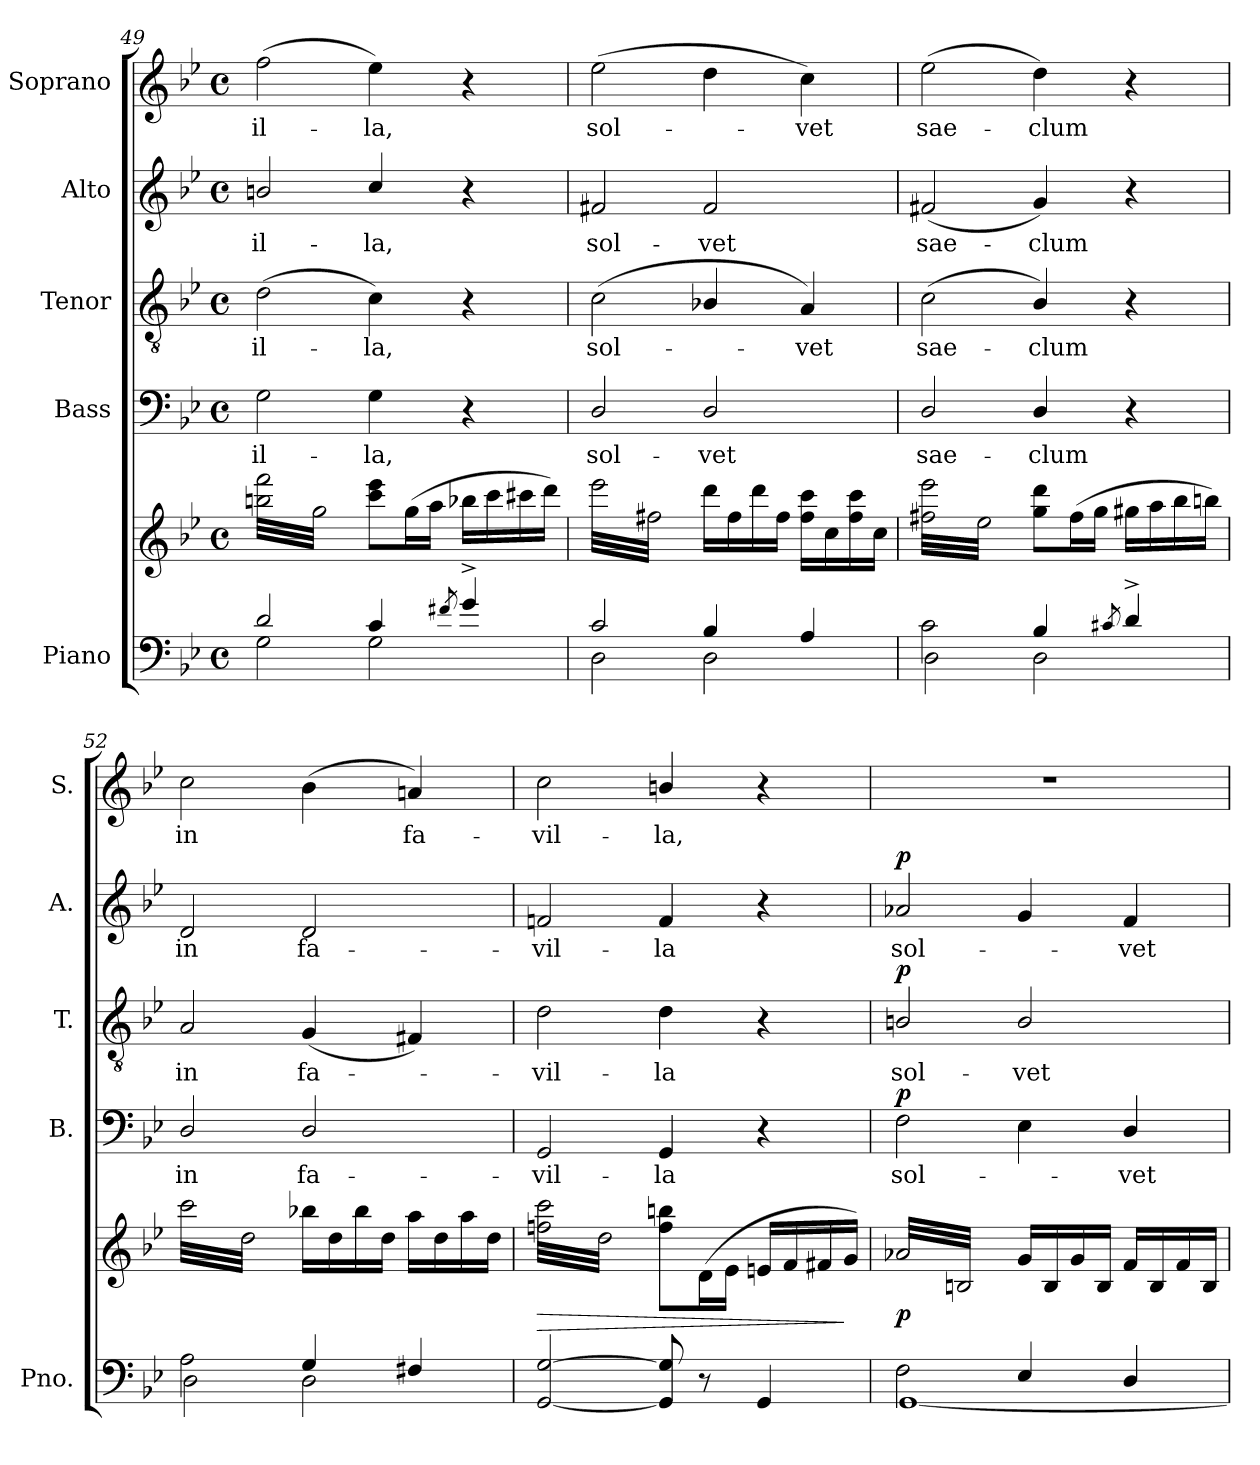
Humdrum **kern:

**kern	**kern	**dynam	**kern	**text	**dynam	**kern	**text	**dynam	**kern	**text	**dynam	**kern	**text
*part5	*part5	*part5	*part4	*part4	*part4	*part3	*part3	*part3	*part2	*part2	*part2	*part1	*part1
*staff6	*staff5	*staff5/6	*staff4	*staff4	*staff4	*staff3	*staff3	*staff3	*staff2	*staff2	*staff2	*staff1	*staff1
*I"Piano	*	*	*I"Bass	*	*	*I"Tenor	*	*	*I"Alto	*	*	*I"Soprano	*
*I'Pno.	*	*	*I'B.	*	*	*I'T.	*	*	*I'A.	*	*	*I'S.	*
*clefF4	*clefG2	*	*clefF4	*	*	*clefGv2	*	*	*clefG2	*	*	*clefG2	*
*	*	*	*	*	*	*ITrd7c12	*	*	*	*	*	*	*
*k[b-e-]	*k[b-e-]	*	*k[b-e-]	*	*	*k[b-e-]	*	*	*k[b-e-]	*	*	*k[b-e-]	*
*B-:	*B-:	*	*B-:	*	*	*B-:	*	*	*B-:	*	*	*B-:	*
*M4/4	*M4/4	*	*M4/4	*	*	*M4/4	*	*	*M4/4	*	*	*M4/4	*
*met(c)	*met(c)	*	*met(c)	*	*	*met(c)	*	*	*met(c)	*	*	*met(c)	*
=49	=49	=49	=49	=49	=49	=49	=49	=49	=49	=49	=49	=49	=49
*^	*	*	*	*	*	*	*	*	*	*	*	*	*
!	!	!	!	!	!LO:LY:b:color=#000000	!	!	!	!	!	!	!	!	!
!	!	!	!	!	!	!	!	!LO:LY:b:color=#000000	!	!	!	!	!	!
!	!	!	!	!	!	!	!	!	!	!	!LO:LY:b:color=#000000	!	!	!
!	!	!	!	!	!	!	!	!	!	!	!	!	!	!LO:LY:b:color=#000000
*	*	*tremolo	*	*	*	*	*	*	*	*	*	*	*	*
2di/	2Gi\	32bbni\ 32fffiLLL	.	2Gi\	il-	.	(2Di\	il-	.	2bni/	il-	.	(2ffi\	il-
.	.	32ggi\	.	.	.	.	.	.	.	.	.	.	.	.
.	.	32bbni\ 32fffi	.	.	.	.	.	.	.	.	.	.	.	.
.	.	32ggi\	.	.	.	.	.	.	.	.	.	.	.	.
.	.	32bbni\ 32fffi	.	.	.	.	.	.	.	.	.	.	.	.
.	.	32ggi\	.	.	.	.	.	.	.	.	.	.	.	.
.	.	32bbni\ 32fffi	.	.	.	.	.	.	.	.	.	.	.	.
.	.	32ggi\	.	.	.	.	.	.	.	.	.	.	.	.
.	.	32bbni\ 32fffi	.	.	.	.	.	.	.	.	.	.	.	.
.	.	32ggi\	.	.	.	.	.	.	.	.	.	.	.	.
.	.	32bbni\ 32fffi	.	.	.	.	.	.	.	.	.	.	.	.
.	.	32ggi\	.	.	.	.	.	.	.	.	.	.	.	.
.	.	32bbni\ 32fffi	.	.	.	.	.	.	.	.	.	.	.	.
.	.	32ggi\	.	.	.	.	.	.	.	.	.	.	.	.
.	.	32bbni\ 32fffi	.	.	.	.	.	.	.	.	.	.	.	.
.	.	32ggi\JJJ	.	.	.	.	.	.	.	.	.	.	.	.
*	*	*Xtremolo	*	*	*	*	*	*	*	*	*	*	*	*
!	!	!	!	!	!LO:LY:b:color=#000000	!	!	!	!	!	!	!	!	!
!	!	!	!	!	!	!	!	!LO:LY:b:color=#000000	!	!	!	!	!	!
!	!	!	!	!	!	!	!	!	!	!	!LO:LY:b:color=#000000	!	!	!
!	!	!	!	!	!	!	!	!	!	!	!	!	!	!LO:LY:b:color=#000000
4ci/	2Gi\	8ccci\ 8eee-iL	.	4Gi\	-la,	.	4Ci\)	-la,	.	4cci/	-la,	.	4ee-i\)	-la,
.	.	.	.	.	.	.	.	.	.	.	.	.	.	.
.	.	.	.	.	.	.	.	.	.	.	.	.	.	.
.	.	.	.	.	.	.	.	.	.	.	.	.	.	.
.	.	(16ggi\L	.	.	.	.	.	.	.	.	.	.	.	.
.	.	.	.	.	.	.	.	.	.	.	.	.	.	.
.	.	16aai\JJ	.	.	.	.	.	.	.	.	.	.	.	.
.	.	.	.	.	.	.	.	.	.	.	.	.	.	.
8qf#Xi/	.	.	.	.	.	.	.	.	.	.	.	.	.	.
4g^i/	.	16bb-Xi\LL	.	4r	.	.	4r	.	.	4r	.	.	4r	.
.	.	16ccci\	.	.	.	.	.	.	.	.	.	.	.	.
.	.	16ccc#Xi\	.	.	.	.	.	.	.	.	.	.	.	.
.	.	16dddi\JJ)	.	.	.	.	.	.	.	.	.	.	.	.
!!LO:LB:g=z
=50	=50	=50	=50	=50	=50	=50	=50	=50	=50	=50	=50	=50	=50	=50
!	!	!	!	!	!LO:LY:b:color=#000000	!	!	!	!	!	!	!	!	!
!	!	!	!	!	!	!	!	!LO:LY:b:color=#000000	!	!	!	!	!	!
!	!	!	!	!	!	!	!	!	!	!	!LO:LY:b:color=#000000	!	!	!
!	!	!	!	!	!	!	!	!	!	!	!	!	!	!LO:LY:b:color=#000000
*	*	*tremolo	*	*	*	*	*	*	*	*	*	*	*	*
2ci/	2Di\	32eee-i\LLL	.	2Di/	sol-	.	(2Ci\	sol-	.	2f#Xi/	sol-	.	(2ee-i\	sol-
.	.	32ff#Xi\	.	.	.	.	.	.	.	.	.	.	.	.
.	.	32eee-i\	.	.	.	.	.	.	.	.	.	.	.	.
.	.	32ff#Xi\	.	.	.	.	.	.	.	.	.	.	.	.
.	.	32eee-i\	.	.	.	.	.	.	.	.	.	.	.	.
.	.	32ff#Xi\	.	.	.	.	.	.	.	.	.	.	.	.
.	.	32eee-i\	.	.	.	.	.	.	.	.	.	.	.	.
.	.	32ff#Xi\	.	.	.	.	.	.	.	.	.	.	.	.
.	.	32eee-i\	.	.	.	.	.	.	.	.	.	.	.	.
.	.	32ff#Xi\	.	.	.	.	.	.	.	.	.	.	.	.
.	.	32eee-i\	.	.	.	.	.	.	.	.	.	.	.	.
.	.	32ff#Xi\	.	.	.	.	.	.	.	.	.	.	.	.
.	.	32eee-i\	.	.	.	.	.	.	.	.	.	.	.	.
.	.	32ff#Xi\	.	.	.	.	.	.	.	.	.	.	.	.
.	.	32eee-i\	.	.	.	.	.	.	.	.	.	.	.	.
.	.	32ff#Xi\JJJ	.	.	.	.	.	.	.	.	.	.	.	.
*	*	*Xtremolo	*	*	*	*	*	*	*	*	*	*	*	*
!	!	!	!	!	!LO:LY:b:color=#000000	!	!	!	!	!	!	!	!	!
!	!	!	!	!	!	!	!	!	!	!	!LO:LY:b:color=#000000	!	!	!
4B-i/	2Di\	16dddi\LL	.	2Di/	-vet	.	4BB-Xi/	.	.	2f#i/	-vet	.	4ddi\	.
.	.	.	.	.	.	.	.	.	.	.	.	.	.	.
.	.	16ff#i\	.	.	.	.	.	.	.	.	.	.	.	.
.	.	.	.	.	.	.	.	.	.	.	.	.	.	.
.	.	16dddi\	.	.	.	.	.	.	.	.	.	.	.	.
.	.	.	.	.	.	.	.	.	.	.	.	.	.	.
.	.	16ff#i\JJ	.	.	.	.	.	.	.	.	.	.	.	.
.	.	.	.	.	.	.	.	.	.	.	.	.	.	.
!	!	!	!	!	!	!	!	!LO:LY:b:color=#000000	!	!	!	!	!	!
!	!	!	!	!	!	!	!	!	!	!	!	!	!	!LO:LY:b:color=#000000
4Ai/	.	16ff#i\ 16ccciLL	.	.	.	.	4AAi/)	-vet	.	.	.	.	4cci\)	-vet
.	.	16cci\	.	.	.	.	.	.	.	.	.	.	.	.
.	.	16ff#i\ 16ccci	.	.	.	.	.	.	.	.	.	.	.	.
.	.	16cci\JJ	.	.	.	.	.	.	.	.	.	.	.	.
=51	=51	=51	=51	=51	=51	=51	=51	=51	=51	=51	=51	=51	=51	=51
!	!	!	!	!	!LO:LY:b:color=#000000	!	!	!	!	!	!	!	!	!
!	!	!	!	!	!	!	!	!LO:LY:b:color=#000000	!	!	!	!	!	!
!	!	!	!	!	!	!	!	!	!	!	!LO:LY:b:color=#000000	!	!	!
!	!	!	!	!	!	!	!	!	!	!	!	!	!	!LO:LY:b:color=#000000
*	*	*tremolo	*	*	*	*	*	*	*	*	*	*	*	*
2ci\	2Di\	32ff#Xi\ 32eee-iLLL	.	2Di/	sae-	.	(2Ci\	sae-	.	(2f#Xi/	sae-	.	(2ee-i\	sae-
.	.	32ee-i\	.	.	.	.	.	.	.	.	.	.	.	.
.	.	32ff#Xi\ 32eee-i	.	.	.	.	.	.	.	.	.	.	.	.
.	.	32ee-i\	.	.	.	.	.	.	.	.	.	.	.	.
.	.	32ff#Xi\ 32eee-i	.	.	.	.	.	.	.	.	.	.	.	.
.	.	32ee-i\	.	.	.	.	.	.	.	.	.	.	.	.
.	.	32ff#Xi\ 32eee-i	.	.	.	.	.	.	.	.	.	.	.	.
.	.	32ee-i\	.	.	.	.	.	.	.	.	.	.	.	.
.	.	32ff#Xi\ 32eee-i	.	.	.	.	.	.	.	.	.	.	.	.
.	.	32ee-i\	.	.	.	.	.	.	.	.	.	.	.	.
.	.	32ff#Xi\ 32eee-i	.	.	.	.	.	.	.	.	.	.	.	.
.	.	32ee-i\	.	.	.	.	.	.	.	.	.	.	.	.
.	.	32ff#Xi\ 32eee-i	.	.	.	.	.	.	.	.	.	.	.	.
.	.	32ee-i\	.	.	.	.	.	.	.	.	.	.	.	.
.	.	32ff#Xi\ 32eee-i	.	.	.	.	.	.	.	.	.	.	.	.
.	.	32ee-i\JJJ	.	.	.	.	.	.	.	.	.	.	.	.
*	*	*Xtremolo	*	*	*	*	*	*	*	*	*	*	*	*
!	!	!	!	!	!LO:LY:b:color=#000000	!	!	!	!	!	!	!	!	!
!	!	!	!	!	!	!	!	!LO:LY:b:color=#000000	!	!	!	!	!	!
!	!	!	!	!	!	!	!	!	!	!	!LO:LY:b:color=#000000	!	!	!
!	!	!	!	!	!	!	!	!	!	!	!	!	!	!LO:LY:b:color=#000000
4B-i/	2Di\	8ggi\ 8dddiL	.	4Di/	-clum	.	4BB-i/)	-clum	.	4gi/)	-clum	.	4ddi\)	-clum
.	.	.	.	.	.	.	.	.	.	.	.	.	.	.
.	.	.	.	.	.	.	.	.	.	.	.	.	.	.
.	.	.	.	.	.	.	.	.	.	.	.	.	.	.
.	.	(16ff#i\L	.	.	.	.	.	.	.	.	.	.	.	.
.	.	.	.	.	.	.	.	.	.	.	.	.	.	.
.	.	16ggi\JJ	.	.	.	.	.	.	.	.	.	.	.	.
.	.	.	.	.	.	.	.	.	.	.	.	.	.	.
8qc#Xi/	.	.	.	.	.	.	.	.	.	.	.	.	.	.
4d^i/	.	16gg#Xi\LL	.	4r	.	.	4r	.	.	4r	.	.	4r	.
.	.	16aai\	.	.	.	.	.	.	.	.	.	.	.	.
.	.	16bb-i\	.	.	.	.	.	.	.	.	.	.	.	.
.	.	16bbni\JJ)	.	.	.	.	.	.	.	.	.	.	.	.
=52	=52	=52	=52	=52	=52	=52	=52	=52	=52	=52	=52	=52	=52	=52
!	!	!	!	!	!LO:LY:b:color=#000000	!	!	!	!	!	!	!	!	!
!	!	!	!	!	!	!	!	!LO:LY:b:color=#000000	!	!	!	!	!	!
!	!	!	!	!	!	!	!	!	!	!	!LO:LY:b:color=#000000	!	!	!
!	!	!	!	!	!	!	!	!	!	!	!	!	!	!LO:LY:b:color=#000000
*	*	*tremolo	*	*	*	*	*	*	*	*	*	*	*	*
2Ai\	2Di\	32ccci\LLL	.	2Di/	in	.	2AAi/	in	.	2di/	in	.	2cci\	in
.	.	32ddi\	.	.	.	.	.	.	.	.	.	.	.	.
.	.	32ccci\	.	.	.	.	.	.	.	.	.	.	.	.
.	.	32ddi\	.	.	.	.	.	.	.	.	.	.	.	.
.	.	32ccci\	.	.	.	.	.	.	.	.	.	.	.	.
.	.	32ddi\	.	.	.	.	.	.	.	.	.	.	.	.
.	.	32ccci\	.	.	.	.	.	.	.	.	.	.	.	.
.	.	32ddi\	.	.	.	.	.	.	.	.	.	.	.	.
.	.	32ccci\	.	.	.	.	.	.	.	.	.	.	.	.
.	.	32ddi\	.	.	.	.	.	.	.	.	.	.	.	.
.	.	32ccci\	.	.	.	.	.	.	.	.	.	.	.	.
.	.	32ddi\	.	.	.	.	.	.	.	.	.	.	.	.
.	.	32ccci\	.	.	.	.	.	.	.	.	.	.	.	.
.	.	32ddi\	.	.	.	.	.	.	.	.	.	.	.	.
.	.	32ccci\	.	.	.	.	.	.	.	.	.	.	.	.
.	.	32ddi\JJJ	.	.	.	.	.	.	.	.	.	.	.	.
*	*	*Xtremolo	*	*	*	*	*	*	*	*	*	*	*	*
!	!	!	!	!	!LO:LY:b:color=#000000	!	!	!	!	!	!	!	!	!
!	!	!	!	!	!	!	!	!LO:LY:b:color=#000000	!	!	!	!	!	!
!	!	!	!	!	!	!	!	!	!	!	!LO:LY:b:color=#000000	!	!	!
4Gi/	2Di\	16bb-Xi\LL	.	2Di/	fa-	.	(4GGi/	fa-	.	2di/	fa-	.	(4b-i\	.
.	.	.	.	.	.	.	.	.	.	.	.	.	.	.
.	.	16ddi\	.	.	.	.	.	.	.	.	.	.	.	.
.	.	.	.	.	.	.	.	.	.	.	.	.	.	.
.	.	16bb-i\	.	.	.	.	.	.	.	.	.	.	.	.
.	.	.	.	.	.	.	.	.	.	.	.	.	.	.
.	.	16ddi\JJ	.	.	.	.	.	.	.	.	.	.	.	.
.	.	.	.	.	.	.	.	.	.	.	.	.	.	.
!	!	!	!	!	!	!	!	!	!	!	!	!	!	!LO:LY:b:color=#000000
4F#Xi/	.	16aai\LL	.	.	.	.	4FF#Xi/)	.	.	.	.	.	4ani/)	fa-
.	.	16ddi\	.	.	.	.	.	.	.	.	.	.	.	.
.	.	16aai\	.	.	.	.	.	.	.	.	.	.	.	.
.	.	16ddi\JJ	.	.	.	.	.	.	.	.	.	.	.	.
*v	*v	*	*	*	*	*	*	*	*	*	*	*	*	*
=53	=53	=53	=53	=53	=53	=53	=53	=53	=53	=53	=53	=53	=53
!	!	!LO:HP:b	!	!	!	!	!	!	!	!	!	!	!
!	!	!	!	!LO:LY:b:color=#000000	!	!	!	!	!	!	!	!	!
!	!	!	!	!	!	!	!LO:LY:b:color=#000000	!	!	!	!	!	!
!	!	!	!	!	!	!	!	!	!	!LO:LY:b:color=#000000	!	!	!
!	!	!	!	!	!	!	!	!	!	!	!	!	!LO:LY:b:color=#000000
*	*tremolo	*	*	*	*	*	*	*	*	*	*	*	*
[2GGi/ [2Gi	32ffni\ 32ccciLLL	>	2GGi/	-vil-	.	2Di\	-vil-	.	2fni/	-vil-	.	2cci\	-vil-
.	32ddi\	.	.	.	.	.	.	.	.	.	.	.	.
.	32ffni\ 32ccci	.	.	.	.	.	.	.	.	.	.	.	.
.	32ddi\	.	.	.	.	.	.	.	.	.	.	.	.
.	32ffni\ 32ccci	.	.	.	.	.	.	.	.	.	.	.	.
.	32ddi\	.	.	.	.	.	.	.	.	.	.	.	.
.	32ffni\ 32ccci	.	.	.	.	.	.	.	.	.	.	.	.
.	32ddi\	.	.	.	.	.	.	.	.	.	.	.	.
.	32ffni\ 32ccci	.	.	.	.	.	.	.	.	.	.	.	.
.	32ddi\	.	.	.	.	.	.	.	.	.	.	.	.
.	32ffni\ 32ccci	.	.	.	.	.	.	.	.	.	.	.	.
.	32ddi\	.	.	.	.	.	.	.	.	.	.	.	.
.	32ffni\ 32ccci	.	.	.	.	.	.	.	.	.	.	.	.
.	32ddi\	.	.	.	.	.	.	.	.	.	.	.	.
.	32ffni\ 32ccci	.	.	.	.	.	.	.	.	.	.	.	.
.	32ddi\JJJ	.	.	.	.	.	.	.	.	.	.	.	.
*	*Xtremolo	*	*	*	*	*	*	*	*	*	*	*	*
!	!	!	!	!LO:LY:b:color=#000000	!	!	!	!	!	!	!	!	!
!	!	!	!	!	!	!	!LO:LY:b:color=#000000	!	!	!	!	!	!
!	!	!	!	!	!	!	!	!	!	!LO:LY:b:color=#000000	!	!	!
!	!	!	!	!	!	!	!	!	!	!	!	!	!LO:LY:b:color=#000000
8GGi/] 8Gi]	8ffi\ 8bbniL	.	4GGi/	-la	.	4Di\	-la	.	4fi/	-la	.	4bni/	-la,
.	.	.	.	.	.	.	.	.	.	.	.	.	.
.	.	.	.	.	.	.	.	.	.	.	.	.	.
.	.	.	.	.	.	.	.	.	.	.	.	.	.
8r	(16di\L	.	.	.	.	.	.	.	.	.	.	.	.
.	.	.	.	.	.	.	.	.	.	.	.	.	.
.	16e-i\JJ	.	.	.	.	.	.	.	.	.	.	.	.
.	.	.	.	.	.	.	.	.	.	.	.	.	.
4GGi/	16eni/LL	.	4r	.	.	4r	.	.	4r	.	.	4r	.
.	16fi/	.	.	.	.	.	.	.	.	.	.	.	.
.	16f#Xi/	.	.	.	.	.	.	.	.	.	.	.	.
.	16gi/JJ)	]	.	.	.	.	.	.	.	.	.	.	.
!!LO:PB:g=z
=54	=54	=54	=54	=54	=54	=54	=54	=54	=54	=54	=54	=54	=54
*^	*	*	*	*	*	*	*	*	*	*	*	*	*
!	!	!	!	!	!LO:LY:b:color=#000000	!	!	!	!	!	!	!	!	!
!	!	!	!	!	!	!	!	!LO:LY:b:color=#000000	!	!	!	!	!	!
!	!	!	!	!	!	!	!	!	!	!	!LO:LY:b:color=#000000	!	!	!
*	*	*tremolo	*	*	*	*	*	*	*	*	*	*	*	*
2Fi\	[1GGi	32a-Xi/LLL	p	2Fi\	sol-	p	2BBni/	sol-	p	2a-Xi/	sol-	p	1r	.
.	.	32Bni/	.	.	.	.	.	.	.	.	.	.	.	.
.	.	32a-Xi/	.	.	.	.	.	.	.	.	.	.	.	.
.	.	32Bni/	.	.	.	.	.	.	.	.	.	.	.	.
.	.	32a-Xi/	.	.	.	.	.	.	.	.	.	.	.	.
.	.	32Bni/	.	.	.	.	.	.	.	.	.	.	.	.
.	.	32a-Xi/	.	.	.	.	.	.	.	.	.	.	.	.
.	.	32Bni/	.	.	.	.	.	.	.	.	.	.	.	.
.	.	32a-Xi/	.	.	.	.	.	.	.	.	.	.	.	.
.	.	32Bni/	.	.	.	.	.	.	.	.	.	.	.	.
.	.	32a-Xi/	.	.	.	.	.	.	.	.	.	.	.	.
.	.	32Bni/	.	.	.	.	.	.	.	.	.	.	.	.
.	.	32a-Xi/	.	.	.	.	.	.	.	.	.	.	.	.
.	.	32Bni/	.	.	.	.	.	.	.	.	.	.	.	.
.	.	32a-Xi/	.	.	.	.	.	.	.	.	.	.	.	.
.	.	32Bni/JJJ	.	.	.	.	.	.	.	.	.	.	.	.
*	*	*Xtremolo	*	*	*	*	*	*	*	*	*	*	*	*
!	!	!	!	!	!	!	!	!LO:LY:b:color=#000000	!	!	!	!	!	!
4E-i/	.	16gi/LL	.	4E-i\	.	.	2BBi/	-vet	.	4gi/	.	.	.	.
.	.	.	.	.	.	.	.	.	.	.	.	.	.	.
.	.	16Bi/	.	.	.	.	.	.	.	.	.	.	.	.
.	.	.	.	.	.	.	.	.	.	.	.	.	.	.
.	.	16gi/	.	.	.	.	.	.	.	.	.	.	.	.
.	.	.	.	.	.	.	.	.	.	.	.	.	.	.
.	.	16Bi/JJ	.	.	.	.	.	.	.	.	.	.	.	.
.	.	.	.	.	.	.	.	.	.	.	.	.	.	.
!	!	!	!	!	!LO:LY:b:color=#000000	!	!	!	!	!	!	!	!	!
!	!	!	!	!	!	!	!	!	!	!	!LO:LY:b:color=#000000	!	!	!
4Di/	.	16fi/LL	.	4Di/	-vet	.	.	.	.	4fi/	-vet	.	.	.
.	.	16Bi/	.	.	.	.	.	.	.	.	.	.	.	.
.	.	16fi/	.	.	.	.	.	.	.	.	.	.	.	.
.	.	16Bi/JJ	.	.	.	.	.	.	.	.	.	.	.	.
*v	*v	*	*	*	*	*	*	*	*	*	*	*	*	*
=	=	=	=	=	=	=	=	=	=	=	=	=	=
*-	*-	*-	*-	*-	*-	*-	*-	*-	*-	*-	*-	*-	*-
